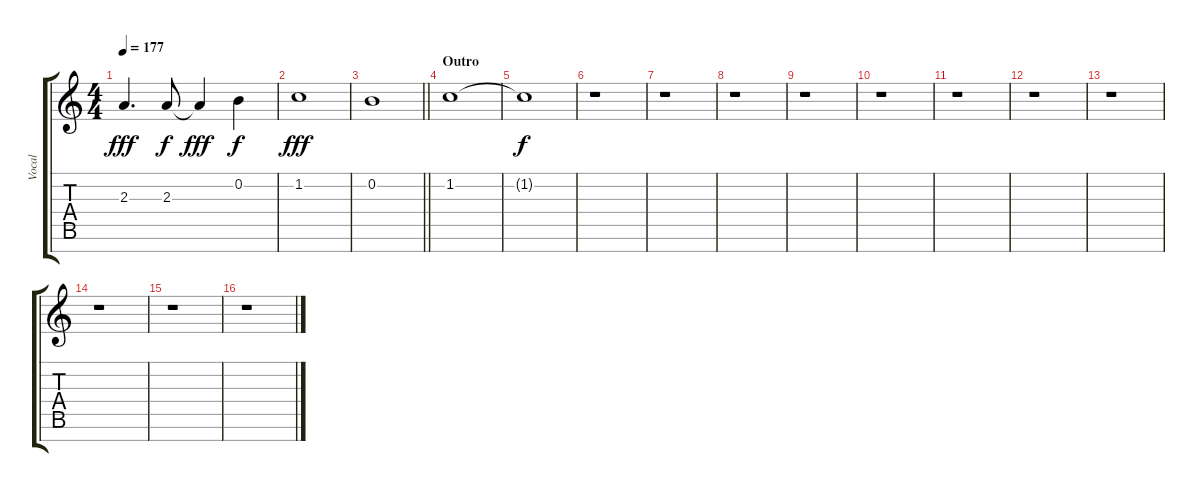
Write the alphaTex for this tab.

\track ("Vocal" "Vocal") {instrument voiceoohs}
\staff {score tabs}
\tuning (E5 B4 G4 D4 A3 E3 B2) {hide}
\ts (4 4)
\tempo 177
\clef g2
\ks c
2.3.4{d dy fff} 2.3.8{dy f} 2.3{t}.4{dy fff} 0.2.4{dy f} |
1.2.1{dy fff} |
\barLineRight lightlight
0.2.1 |
\section ("" "Outro")
1.2.1 |
1.2{t}.1{dy f} |
r.1 |
r.1 |
r.1 |
r.1 |
r.1 |
r.1 |
r.1 |
r.1 |
r.1 |
r.1 |
r.1
